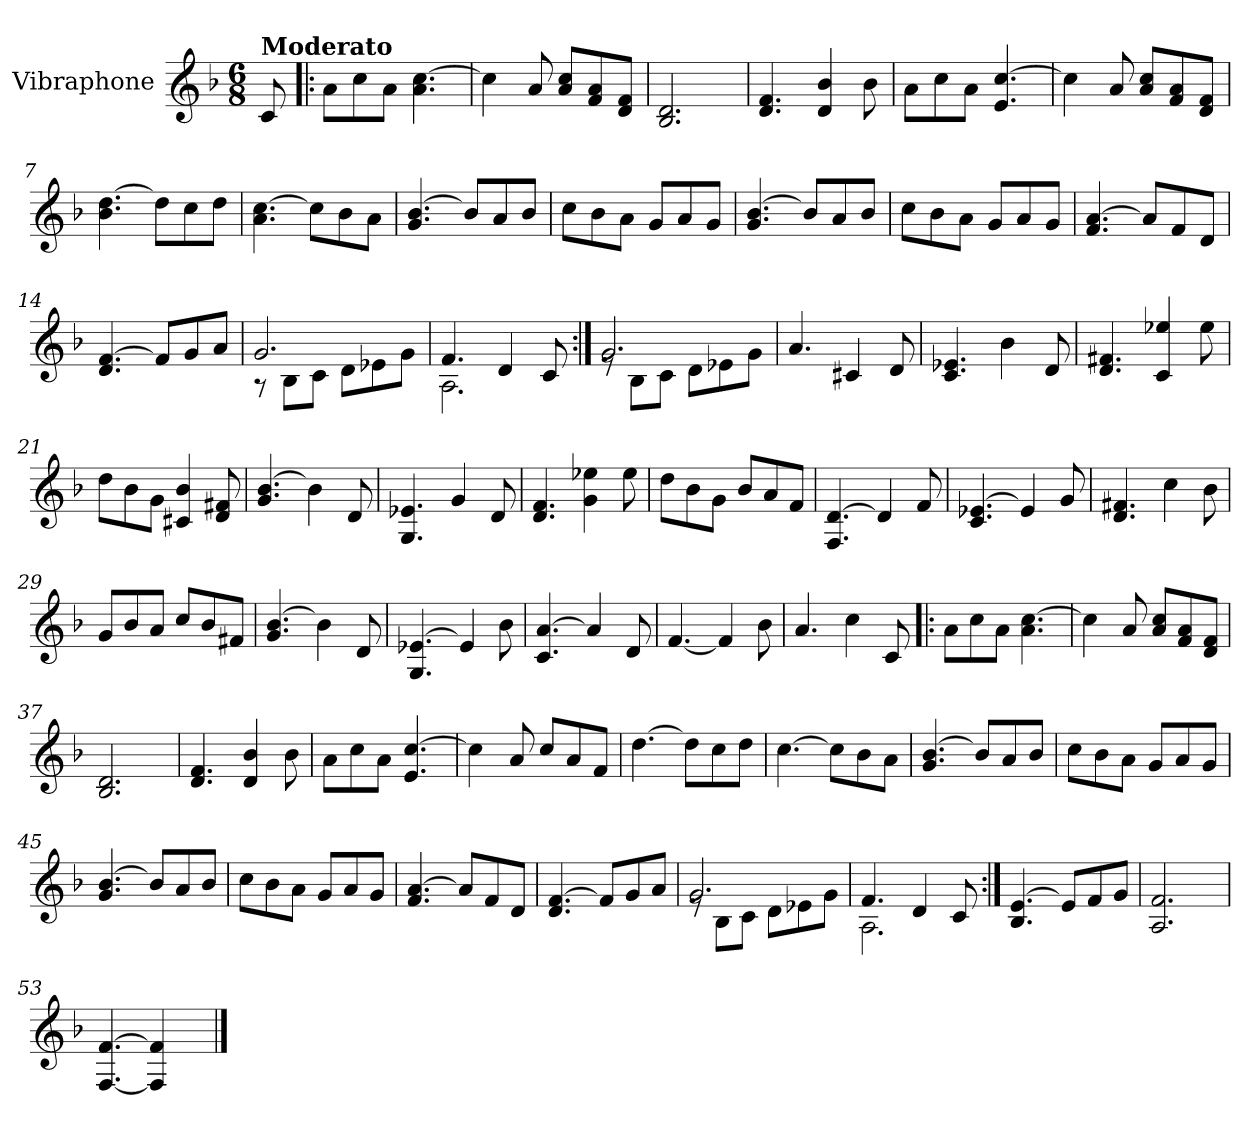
**kern
*part1
*staff1
*I"Vibraphone
*I'Vib.
*clefG2
*k[b-]
*M6/8
=
!LO:TX:a:B:t=Moderato
8c/
=1!|:
8a\L
8cc\
8a\J
4.a\ [4.cc\
=2
4cc\]
8a/
8a/ 8cc/L
8f/ 8a/
8d/ 8f/J
=3
2.B-/ 2.d/
=4
4.d/ 4.f/
4d/ 4b-/
8b-\
=5
8a\L
8cc\
8a\J
4.e/ [4.cc/
=6
4cc\]
8a/
8a/ 8cc/L
8f/ 8a/
8d/ 8f/J
=7
4.b-\ [4.dd\
8dd\L]
8cc\
8dd\J
!!LO:LB:g=z
=8
4.a\ [4.cc\
8cc\L]
8b-\
8a\J
=9
4.g/ [4.b-/
8b-/L]
8a/
8b-/J
=10
8cc\L
8b-\
8a\J
8g/L
8a/
8g/J
=11
4.g/ [4.b-/
8b-/L]
8a/
8b-/J
=12
8cc\L
8b-\
8a\J
8g/L
8a/
8g/J
=13
4.f/ [4.a/
8a/L]
8f/
8d/J
=14
4.d/ [4.f/
8f/L]
8g/
8a/J
!!LO:LB:g=z
=15
*^
2.g/	8r
.	8B-\L
.	8c\J
.	8d\L
.	8e-X\
.	8g\J
=16	=16
4.f/	2.A\
4d/	.
8c/	.
=17:|!	=17:|!
2.g/	8re
.	8B-\L
.	8c\J
.	8d\L
.	8e-X\
.	8g\J
*v	*v
=18
4.a/
4c#X/
8d/
!!LO:LB:g=z
=19
4.c/ 4.e-X/
4b-\
8d/
=20
4.d/ 4.f#X/
4c/ 4ee-X/
8ee-\
=21
8dd\L
8b-\
8g\J
4c#X/ 4b-/
8d/ 8f#X/
=22
4.g/ [4.b-/
4b-\]
8d/
=23
4.G/ 4.e-X/
4g/
8d/
=24
4.d/ 4.f/
4g\ 4ee-X\
8ee-\
=25
8dd\L
8b-\
8g\J
8b-/L
8a/
8f/J
!!LO:LB:g=z
=26
4.F/ [4.d/
4d/]
8f/
=27
4.c/ [4.e-X/
4e-/]
8g/
=28
4.d/ 4.f#X/
4cc\
8b-\
=29
8g/L
8b-/
8a/J
8cc/L
8b-/
8f#X/J
=30
4.g/ [4.b-/
4b-\]
8d/
=31
4.G/ [4.e-X/
4e-/]
8b-\
=32
4.c/ [4.a/
4a/]
8d/
=33
[4.f/
4f/]
8b-\
!!LO:LB:g=z
=34
4.a/
4cc\
8c/
=35!|:
8a\L
8cc\
8a\J
4.a\ [4.cc\
=36
4cc\]
8a/
8a/ 8cc/L
8f/ 8a/
8d/ 8f/J
=37
2.B-/ 2.d/
=38
4.d/ 4.f/
4d/ 4b-/
8b-\
=39
8a\L
8cc\
8a\J
4.e/ [4.cc/
=40
4cc\]
8a/
8cc/L
8a/
8f/J
=41
[4.dd\
8dd\L]
8cc\
8dd\J
!!LO:LB:g=z
=42
[4.cc\
8cc\L]
8b-\
8a\J
=43
4.g/ [4.b-/
8b-/L]
8a/
8b-/J
=44
8cc\L
8b-\
8a\J
8g/L
8a/
8g/J
=45
4.g/ [4.b-/
8b-/L]
8a/
8b-/J
=46
8cc\L
8b-\
8a\J
8g/L
8a/
8g/J
=47
4.f/ [4.a/
8a/L]
8f/
8d/J
!!LO:LB:g=z
=48
4.d/ [4.f/
8f/L]
8g/
8a/J
=49
*^
2.g/	8re
.	8B-\L
.	8c\J
.	8d\L
.	8e-X\
.	8g\J
=50	=50
4.f/	2.A\
4d/	.
8c/	.
*v	*v
=51:|!
4.B-/ [4.e/
8e/L]
8f/
8g/J
=52
2.A/ 2.f/
=53
[4.F/ [4.f/
4F/] 4f/]
8ryy
==
*-
